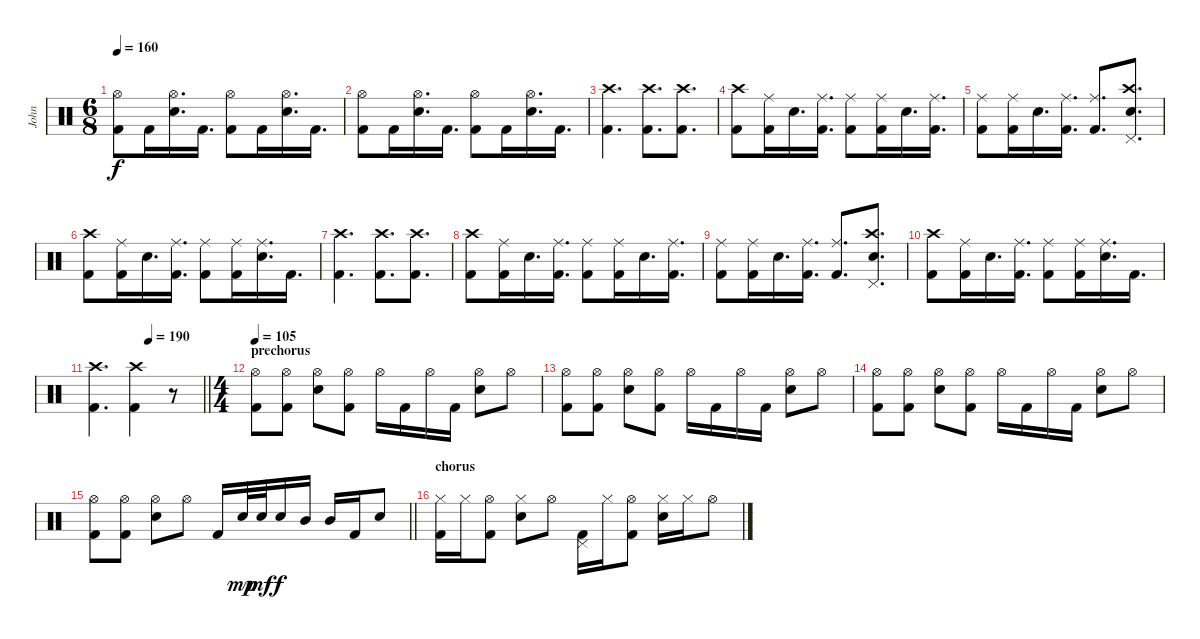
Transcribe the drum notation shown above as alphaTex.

\track ("John" "John") {instrument percussion}
\staff {score}
\articulation defaults
\ts (6 8)
\tempo 160
\clef neutral
\ks c
("Hi-Hat (open)" "Kick (hit) 2").8{dy f} "Kick (hit) 2".16 ("Hi-Hat (open)" "Snare (hit) 2").16{d} "Kick (hit) 2".16{d} ("Hi-Hat (open)" "Kick (hit) 2").8 "Kick (hit) 2".16 ("Hi-Hat (open)" "Snare (hit) 2").16{d} "Kick (hit) 2".16{d} |
("Hi-Hat (open)" "Kick (hit) 2").8 "Kick (hit) 2".16 ("Hi-Hat (open)" "Snare (hit) 2").16{d} "Kick (hit) 2".16{d} ("Hi-Hat (open)" "Kick (hit) 2").8 "Kick (hit) 2".16 ("Hi-Hat (open)" "Snare (hit) 2").16{d} "Kick (hit) 2".16{d} |
("Crash high (hit)" "Kick (hit) 2").4{d} ("Crash high (hit)" "Kick (hit) 2").8{d} ("Crash high (hit)" "Kick (hit) 2").8{d} |
("Crash high (hit)" "Kick (hit) 2").8 ("Ride (middle)" "Kick (hit) 2").16 "Snare (hit) 2".16{d} ("Ride (middle)" "Kick (hit) 2").16{d} ("Ride (middle)" "Kick (hit) 2").8 ("Ride (middle)" "Kick (hit) 2").16 "Snare (hit) 2".16{d} ("Ride (middle)" "Kick (hit) 2").16{d} |
("Ride (middle)" "Kick (hit) 2").8 ("Ride (middle)" "Kick (hit) 2").16 "Snare (hit) 2".16{d} ("Ride (middle)" "Kick (hit) 2").16{d} ("Ride (middle)" "Kick (hit) 2").8{d} ("Crash high (hit)" "Pedal Hi-Hat (hit)" "Snare (hit) 2").8{d} |
("Crash high (hit)" "Kick (hit) 2").8 ("Ride (middle)" "Kick (hit) 2").16 "Snare (hit) 2".16{d} ("Ride (middle)" "Kick (hit) 2").16{d} ("Ride (middle)" "Kick (hit) 2").8 ("Ride (middle)" "Kick (hit) 2").16 ("Ride (middle)" "Snare (hit) 2").16{d} "Kick (hit) 2".16{d} |
("Crash high (hit)" "Kick (hit) 2").4{d} ("Crash high (hit)" "Kick (hit) 2").8{d} ("Crash high (hit)" "Kick (hit) 2").8{d} |
("Crash high (hit)" "Kick (hit) 2").8 ("Ride (middle)" "Kick (hit) 2").16 "Snare (hit) 2".16{d} ("Ride (middle)" "Kick (hit) 2").16{d} ("Ride (middle)" "Kick (hit) 2").8 ("Ride (middle)" "Kick (hit) 2").16 "Snare (hit) 2".16{d} ("Ride (middle)" "Kick (hit) 2").16{d} |
("Ride (middle)" "Kick (hit) 2").8 ("Ride (middle)" "Kick (hit) 2").16 "Snare (hit) 2".16{d} ("Ride (middle)" "Kick (hit) 2").16{d} ("Ride (middle)" "Kick (hit) 2").8{d} ("Crash high (hit)" "Pedal Hi-Hat (hit)" "Snare (hit) 2").8{d} |
("Crash high (hit)" "Kick (hit) 2").8 ("Ride (middle)" "Kick (hit) 2").16 "Snare (hit) 2".16{d} ("Ride (middle)" "Kick (hit) 2").16{d} ("Ride (middle)" "Kick (hit) 2").8 ("Ride (middle)" "Kick (hit) 2").16 ("Ride (middle)" "Snare (hit) 2").16{d} "Kick (hit) 2".16{d} |
\tempo (190 0.5)
\barLineRight lightlight
("Crash high (hit)" "Kick (hit) 2").4{d} ("Crash high (hit)" "Kick (hit) 2").4 r.8 |
\ts (4 4)
\section ("" "prechorus")
\tempo 105
("Hi-Hat (open)" "Kick (hit) 2").8 ("Hi-Hat (open)" "Kick (hit) 2").8 ("Hi-Hat (open)" "Snare (hit) 2").8 ("Hi-Hat (open)" "Kick (hit) 2").8 "Hi-Hat (open)".16 "Kick (hit) 2".16 "Hi-Hat (open)".16 "Kick (hit) 2".16 ("Hi-Hat (open)" "Snare (hit) 2").8 "Hi-Hat (open)".8 |
("Hi-Hat (open)" "Kick (hit) 2").8 ("Hi-Hat (open)" "Kick (hit) 2").8 ("Hi-Hat (open)" "Snare (hit) 2").8 ("Hi-Hat (open)" "Kick (hit) 2").8 "Hi-Hat (open)".16 "Kick (hit) 2".16 "Hi-Hat (open)".16 "Kick (hit) 2".16 ("Hi-Hat (open)" "Snare (hit) 2").8 "Hi-Hat (open)".8 |
("Hi-Hat (open)" "Kick (hit) 2").8 ("Hi-Hat (open)" "Kick (hit) 2").8 ("Hi-Hat (open)" "Snare (hit) 2").8 ("Hi-Hat (open)" "Kick (hit) 2").8 "Hi-Hat (open)".16 "Kick (hit) 2".16 "Hi-Hat (open)".16 "Kick (hit) 2".16 ("Hi-Hat (open)" "Snare (hit) 2").8 "Hi-Hat (open)".8 |
\barLineRight lightlight
("Hi-Hat (open)" "Kick (hit) 2").8 ("Hi-Hat (open)" "Kick (hit) 2").8 ("Hi-Hat (open)" "Snare (hit) 2").8 "Hi-Hat (open)".8 "Kick (hit) 2".16 "Snare (hit) 2".32{dy mp} "Snare (hit) 2".32{dy mf} "Snare (hit) 2".16{dy f} "Mid Tom (hit)".16 "Mid Tom (hit)".16 "Kick (hit) 2".16 "Snare (hit) 2".8 |
\section ("" "chorus")
("Hi-Hat (closed)" "Kick (hit) 2").16 "Hi-Hat (closed)".16 ("Hi-Hat (open)" "Kick (hit) 2").8 ("Hi-Hat (closed)" "Snare (hit) 2").8 "Hi-Hat (open)".8 ("Pedal Hi-Hat (hit)" "Kick (hit) 2").16 "Hi-Hat (closed)".16 ("Hi-Hat (open)" "Kick (hit) 2").8 ("Hi-Hat (closed)" "Snare (hit) 2").16 "Hi-Hat (closed)".16 "Hi-Hat (open)".8
